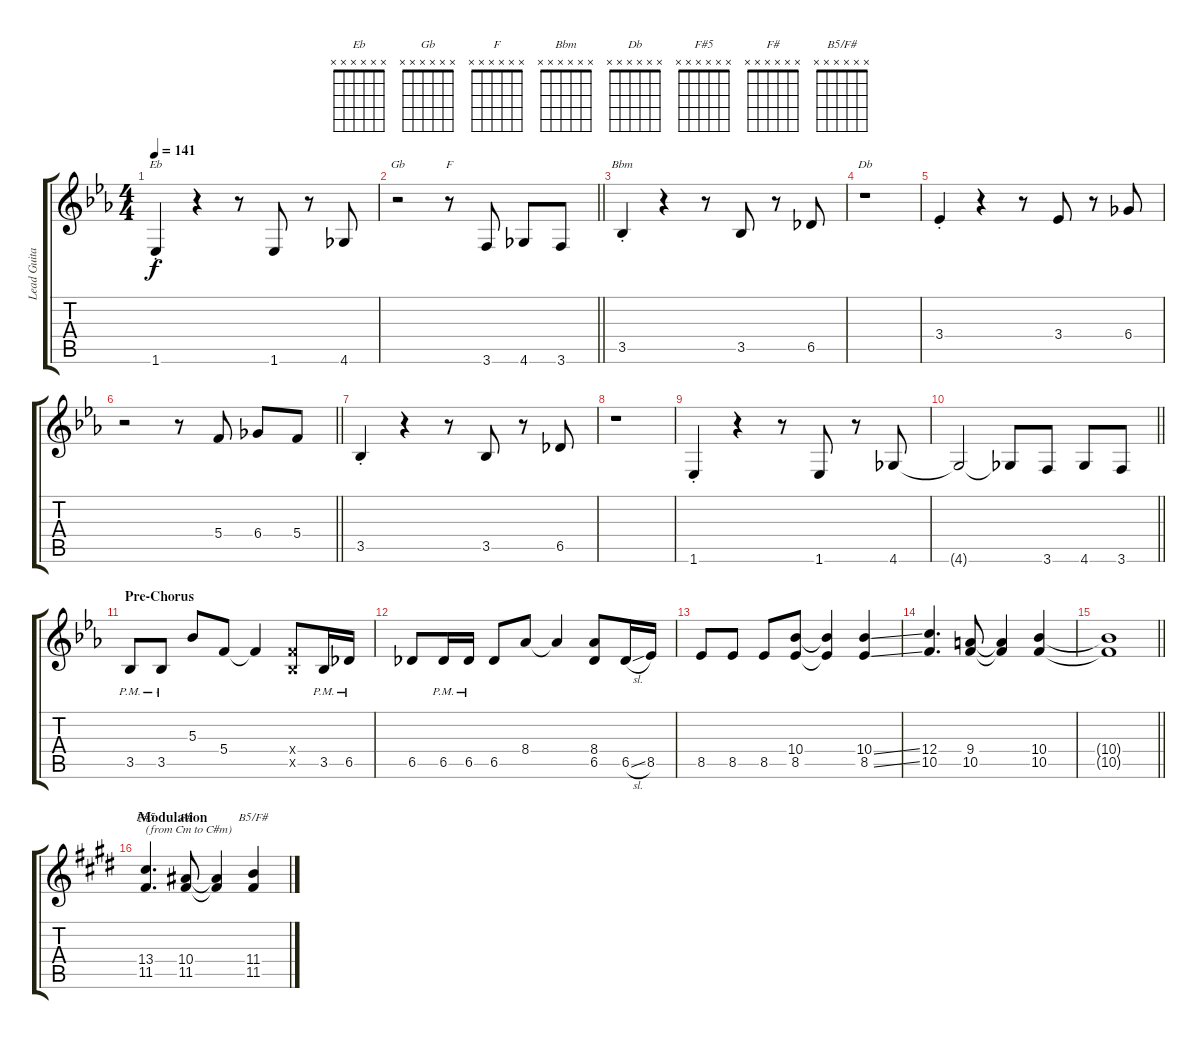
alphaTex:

\track ("Lead Guitar" "Lead Guita") {instrument distortionguitar}
\staff {score tabs}
\tuning (D4 A3 F3 C3 G2 D2) {hide}
\chord ("Eb" x x x x x x)
\chord ("Gb" x x x x x x)
\chord ("F" x x x x x x)
\chord ("Bbm" x x x x x x)
\chord ("Db" x x x x x x)
\chord ("F#5" x x x x x x)
\chord ("F#" x x x x x x)
\chord ("B5/F#" x x x x x x)
\ts (4 4)
\tempo 141
\clef g2
\ks cminor
1.6{st}.4{ch "Eb" dy f} r.4 r.8 1.6.8 r.8 4.6.8 |
\barLineRight lightlight
r.2{ch "Gb"} r.8{ch "F"} 3.6.8 4.6.8 3.6.8 |
3.5{st}.4{ch "Bbm"} r.4 r.8 3.5.8 r.8 6.5.8 |
r.1{ch "Db"} |
3.4{st}.4 r.4 r.8 3.4.8 r.8 6.4.8 |
\barLineRight lightlight
r.2 r.8 5.4.8 6.4.8 5.4.8 |
3.5{st}.4 r.4 r.8 3.5.8 r.8 6.5.8 |
r.1 |
1.6{st}.4 r.4 r.8 1.6.8 r.8 4.6.8 |
\barLineRight lightlight
4.6{t}.2 4.6{t}.8 3.6.8 4.6.8 3.6.8 |
\section ("" "Pre-Chorus")
3.5{pm}.8 3.5{pm}.8 5.3.8 5.4.8 5.4{t}.4 (5.4{x} 3.5{x}).8 3.5{pm}.16 6.5{pm}.16 |
6.5.8 6.5{pm}.16 6.5{pm}.16 6.5.8 8.4.8 8.4{t}.4 (8.4 6.5).8 6.5{sl}.16 8.5.16 |
8.5.8 8.5.8 8.5.8 (10.4 8.5).8 (10.4{t} 8.5{t}).4 (10.4{ss} 8.5{ss}).4 |
(12.4 10.5).4{d} (9.4 10.5).8 (9.4{t} 10.5{t}).4 (10.4 10.5).4 |
\barLineRight lightlight
(10.4{t} 10.5{t}).1 |
\section ("" "Modulation")
\ks c#minor
(13.4 11.5).4{d ch "F#5" txt "(from Cm to C#m)"} (10.4 11.5).8{ch "F#"} (10.4{t} 11.5{t}).4 (11.4 11.5).4{ch "B5/F#"}
